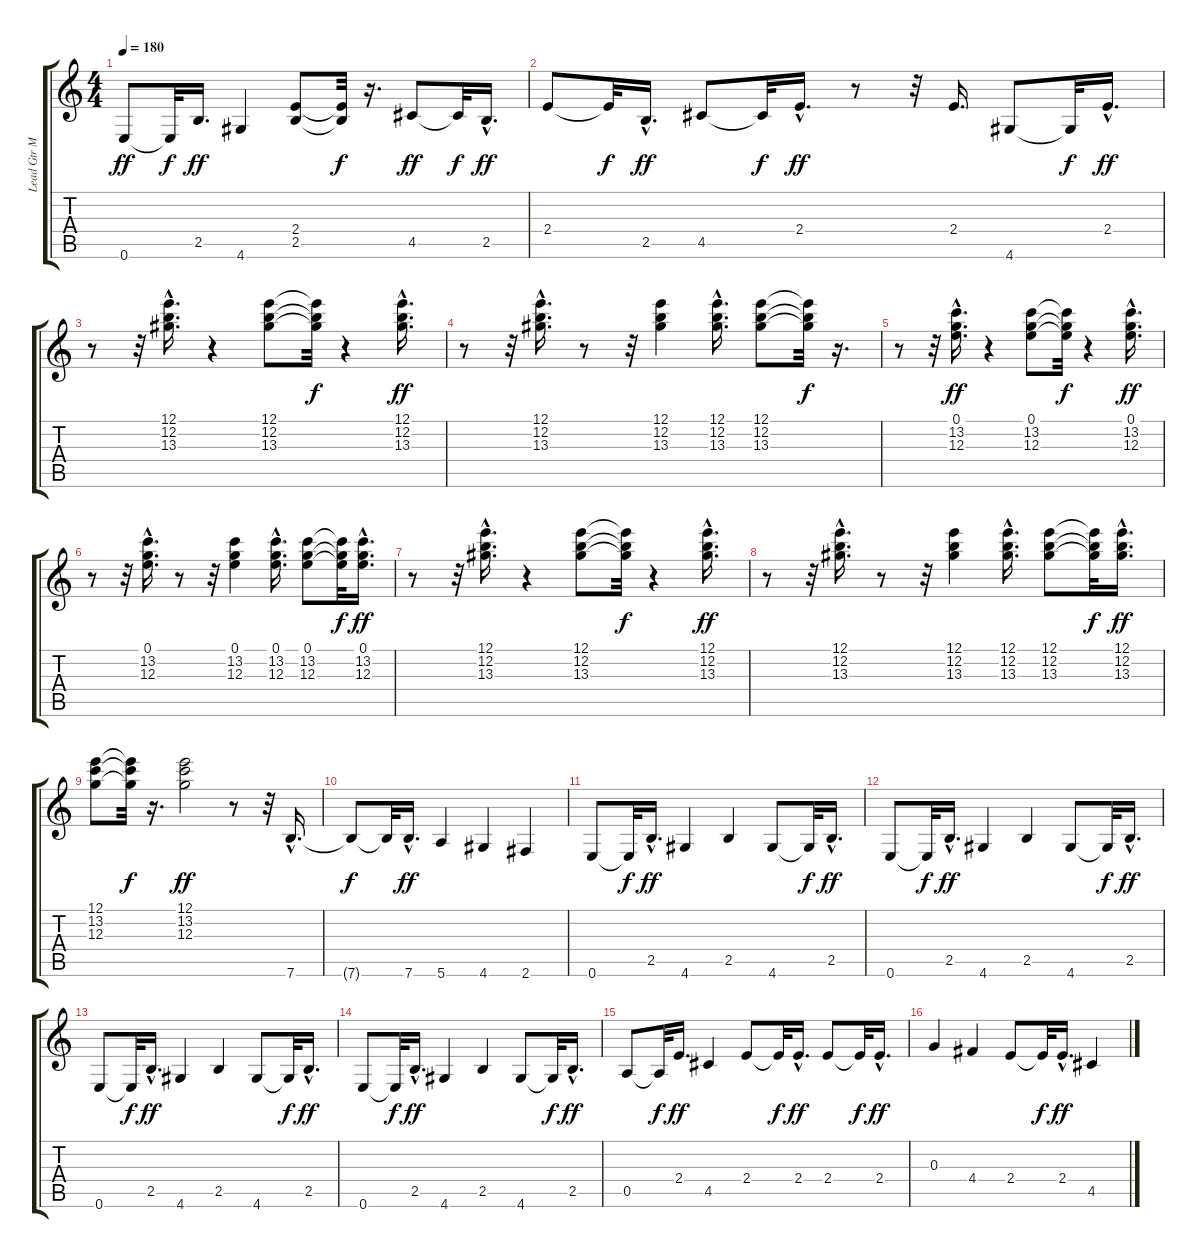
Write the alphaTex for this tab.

\track ("Lead Gtr Muted" "Lead Gtr M") {instrument electricguitarmuted}
\staff {score tabs}
\tuning (E4 B3 G3 D3 A2 E2) {hide}
\ts (4 4)
\tempo 180
\clef g2
\ks c
0.6.8{dy ff} 0.6{t}.32{dy f} 2.5.16{d dy ff} 4.6.4 (2.4 2.5).8 (2.4{t} 2.5{t}).32{dy f} r.16{d} 4.5.8{dy ff} 4.5{t}.32{dy f} 2.5{hac}.16{d dy ff} |
2.4.8 2.4{t}.32{dy f} 2.5{hac}.16{d dy ff} 4.5.8 4.5{t}.32{dy f} 2.4{hac}.16{d dy ff} r.8 r.32 2.4.16{d} 4.6.8 4.6{t}.32{dy f} 2.4{hac}.16{d dy ff} |
r.8 r.32 (12.1{hac} 12.2{hac} 13.3{hac}).16{d} r.4 (12.1 12.2 13.3).8 (12.1{t} 12.2{t} 13.3{t}).32{dy f} r.4 (12.1{hac} 12.2{hac} 13.3{hac}).16{d dy ff} |
r.8 r.32 (12.1{hac} 12.2{hac} 13.3{hac}).16{d} r.8 r.32 (12.1 12.2 13.3).4 (12.1{hac} 12.2{hac} 13.3{hac}).16{d} (12.1 12.2 13.3).8 (12.1{t} 12.2{t} 13.3{t}).32{dy f} r.16{d} |
r.8 r.32 (0.1{hac} 13.2{hac} 12.3{hac}).16{d dy ff} r.4 (0.1 13.2 12.3).8 (0.1{t} 13.2{t} 12.3{t}).32{dy f} r.4 (0.1{hac} 13.2{hac} 12.3{hac}).16{d dy ff} |
r.8 r.32 (0.1{hac} 13.2{hac} 12.3{hac}).16{d} r.8 r.32 (0.1 13.2 12.3).4 (0.1{hac} 13.2{hac} 12.3{hac}).16{d} (0.1 13.2 12.3).8 (0.1{t} 13.2{t} 12.3{t}).32{dy f} (0.1{hac} 13.2{hac} 12.3{hac}).16{d dy ff} |
r.8 r.32 (12.1{hac} 12.2{hac} 13.3{hac}).16{d} r.4 (12.1 12.2 13.3).8 (12.1{t} 12.2{t} 13.3{t}).32{dy f} r.4 (12.1{hac} 12.2{hac} 13.3{hac}).16{d dy ff} |
r.8 r.32 (12.1{hac} 12.2{hac} 13.3{hac}).16{d} r.8 r.32 (12.1 12.2 13.3).4 (12.1{hac} 12.2{hac} 13.3{hac}).16{d} (12.1 12.2 13.3).8 (12.1{t} 12.2{t} 13.3{t}).32{dy f} (12.1{hac} 12.2{hac} 13.3{hac}).16{d dy ff} |
(12.1 13.2 12.3).8 (12.1{t} 13.2{t} 12.3{t}).32{dy f} r.16{d} (12.1 13.2 12.3).2{dy ff} r.8 r.32 7.6{hac}.16{d} |
7.6{t}.8{dy f} 7.6{t}.32 7.6{hac}.16{d dy ff} 5.6.4 4.6.4 2.6.4 |
0.6.8 0.6{t}.32{dy f} 2.5{hac}.16{d dy ff} 4.6.4 2.5.4 4.6.8 4.6{t}.32{dy f} 2.5{hac}.16{d dy ff} |
0.6.8 0.6{t}.32{dy f} 2.5{hac}.16{d dy ff} 4.6.4 2.5.4 4.6.8 4.6{t}.32{dy f} 2.5{hac}.16{d dy ff} |
0.6.8 0.6{t}.32{dy f} 2.5{hac}.16{d dy ff} 4.6.4 2.5.4 4.6.8 4.6{t}.32{dy f} 2.5{hac}.16{d dy ff} |
0.6.8 0.6{t}.32{dy f} 2.5{hac}.16{d dy ff} 4.6.4 2.5.4 4.6.8 4.6{t}.32{dy f} 2.5{hac}.16{d dy ff} |
0.5.8 0.5{t}.32{dy f} 2.4.16{d dy ff} 4.5.4 2.4.8 2.4{t}.32{dy f} 2.4{hac}.16{d dy ff} 2.4.8 2.4{t}.32{dy f} 2.4{hac}.16{d dy ff} |
0.3.4 4.4.4 2.4.8 2.4{t}.32{dy f} 2.4{hac}.16{d dy ff} 4.5.4
